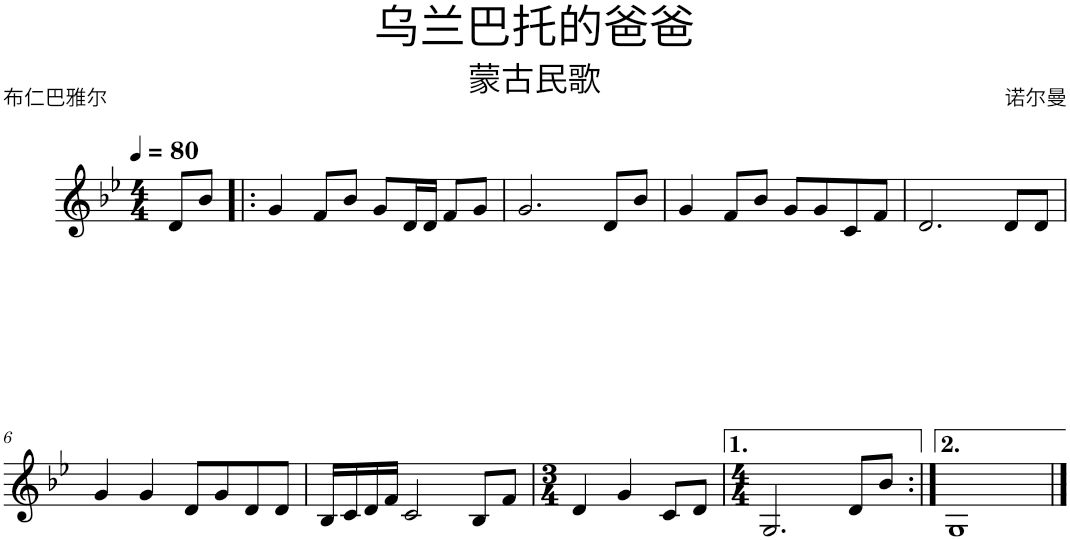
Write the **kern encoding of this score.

**kern
*part1
*staff1
*I"Violin
*I'Vln.
*clefG2
*k[b-e-]
*M4/4
*MM80
=1
8d/L
8b-/J
=2!|:
4g/
8f/L
8b-/J
8g/L
16d/L
16d/JJ
8f/L
8g/J
=3
2.g/
8d/L
8b-/J
=4
4g/
8f/L
8b-/J
8g/L
8g/
8c/
8f/J
=5
2.d/
8d/L
8d/J
!!LO:LB:g=z
=6
4g/
4g/
8d/L
8g/
8d/
8d/J
=7
16B-/LL
16c/
16d/
16f/JJ
2c/
8B-/L
8f/J
=8
*M3/4
4d/
4g/
8c/L
8d/J
=9
*M4/4
2.G/
8d/L
8b-/J
=10:|!
1G
==
*-
